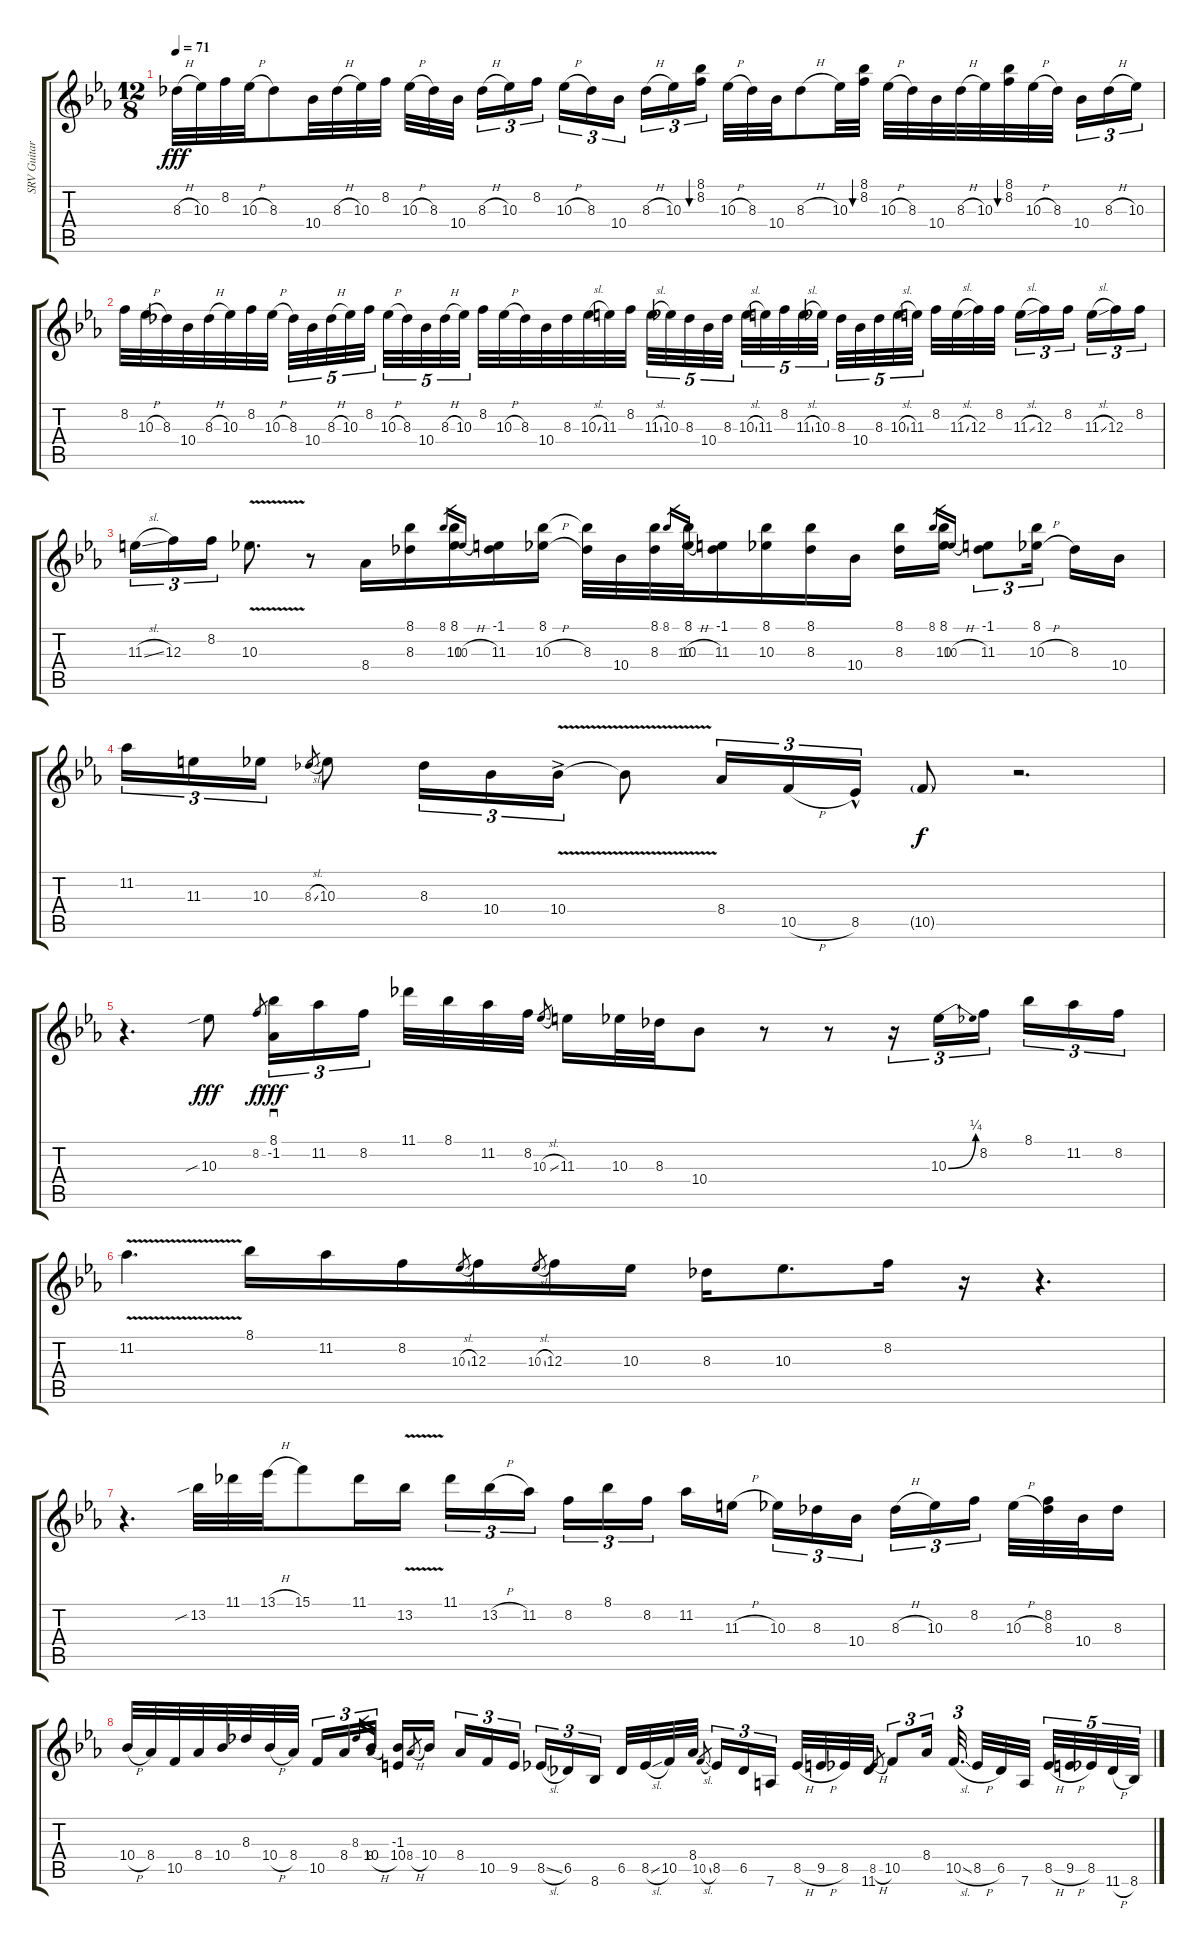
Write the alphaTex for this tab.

\track ("SRV Guitar" "SRV Guitar") {instrument acousticguitarsteel}
\staff {score tabs}
\tuning (D4 A3 F3 C3 G2 D2) {hide}
\ts (12 8)
\tempo 71
\clef g2
\ks eb
8.3{h}.32{dy fff} 10.3.32 8.2.32 10.3{h}.32 8.3.8 10.4.32 8.3{h}.32 10.3.32 8.2.32 10.3{h}.32 8.3.32 10.4.32{beam splitsecondary} 8.3{h}.16{tu (3 2)} 10.3.16{tu (3 2)} 8.2.16{tu (3 2) beam splitsecondary} 10.3{h}.16{tu (3 2)} 8.3.16{tu (3 2)} 10.4.16{tu (3 2) beam splitsecondary} 8.3{h}.16{tu (3 2)} 10.3.16{tu (3 2)} (8.1 8.2).16{tu (3 2) bu 30 beam splitsecondary} 10.3{h}.32 8.3.32 10.4.32 8.3{h}.8 10.3.32 (8.1 8.2).32{bu 30} 10.3{h}.32 8.3.32 10.4.32 8.3{h}.32 10.3.32 (8.1 8.2).32{bu 30} 10.3{h}.32 8.3.32{beam splitsecondary} 10.4.16{tu (3 2)} 8.3{h}.16{tu (3 2)} 10.3.16{tu (3 2)} |
8.2.32 10.3{h}.32 8.3.32 10.4.32 8.3{h}.32 10.3.32 8.2.32 10.3{h}.32{beam splitsecondary} 8.3.32{tu (5 4)} 10.4.32{tu (5 4)} 8.3{h}.32{tu (5 4)} 10.3.32{tu (5 4)} 8.2.32{tu (5 4)} 10.3{h}.32{tu (5 4)} 8.3.32{tu (5 4)} 10.4.32{tu (5 4)} 8.3{h}.32{tu (5 4)} 10.3.32{tu (5 4) beam splitsecondary} 8.2.32 10.3{h}.32 8.3.32 10.4.32 8.3.32 10.3{sl}.32 11.3.32 8.2.32 11.3{sl}.32{tu (5 4)} 10.3.32{tu (5 4)} 8.3.32{tu (5 4)} 10.4.32{tu (5 4)} 8.3.32{tu (5 4) beam splitsecondary} 10.3{sl}.32{tu (5 4)} 11.3.32{tu (5 4)} 8.2.32{tu (5 4)} 11.3{sl}.32{tu (5 4)} 10.3.32{tu (5 4) beam splitsecondary} 8.3.32{tu (5 4)} 10.4.32{tu (5 4)} 8.3.32{tu (5 4)} 10.3{sl}.32{tu (5 4)} 11.3.32{tu (5 4)} 8.2.32 11.3{sl}.32 12.3.32 8.2.32{beam splitsecondary} 11.3{sl}.16{tu (3 2)} 12.3.16{tu (3 2)} 8.2.16{tu (3 2) beam splitsecondary} 11.3{sl}.16{tu (3 2)} 12.3.16{tu (3 2)} 8.2.16{tu (3 2)} |
11.3{sl}.16{tu (3 2)} 12.3.16{tu (3 2)} 8.2.16{tu (3 2)} 10.3{v}.8{d} r.8 8.4.16 (8.1 8.3).16 (8.1 10.3).16 8.1.16{gr} 10.3{h}.16{gr} (-1.1 11.3).16 (8.1 10.3{h}).16 (8.1{t} 8.3).32 10.4.32 (8.1 8.3).32 (8.1 10.3).32 8.1.16{gr} 10.3{h}.16{gr} (-1.1 11.3).16 (8.1 10.3).16 (8.1 8.3).16 10.4.16 (8.1 8.3).16 (8.1 10.3).16 8.1.16{gr} 10.3{h}.16{gr} (-1.1 11.3).8{tu (3 2)} (8.1 10.3{h}).16{tu (3 2) beam splitsecondary} 8.3.16 10.4.16 |
11.2.16{tu (3 2)} 11.3.16{tu (3 2)} 10.3.16{tu (3 2)} 8.3{sl}.8{gr} 10.3.8 8.3.16{tu (3 2)} 10.4.16{tu (3 2)} 10.4{v ac}.16{tu (3 2)} 10.4{v t}.8 8.4.16{tu (3 2)} 10.5{h}.16{tu (3 2)} 8.5{hac}.16{tu (3 2)} 10.5{g}.8{dy f} r.2{d} |
r.4{d} 10.3{sib}.8{dy fff} 8.2.8{gr dy f} (8.1 -1.2).16{sd tu (3 2) dy fff} 11.2.16{tu (3 2)} 8.2.16{tu (3 2) beam splitsecondary} 11.1.32 8.1.32 11.2.32 8.2.32 10.3{sl}.8{gr} 11.3.16 10.3.32 8.3.32 10.4.8 r.8 r.8 r.16{tu (3 2)} 10.3{be (bend 0 0 60 1)}.16{tu (3 2)} 8.2.16{tu (3 2) beam splitsecondary} 8.1.16{tu (3 2)} 11.2.16{tu (3 2)} 8.2.16{tu (3 2)} |
11.2{v}.4{d} 8.1.16 11.2.16 8.2.16 10.3{sl}.8{gr} 12.3.16 10.3{sl}.8{gr} 12.3.16 10.3.16 8.3.16 10.3.8{d} 8.2.16 r.16 r.4{d} |
r.4{d} 13.2{sib}.32 11.1.32 13.1{h}.32 15.1.8 11.1.16 13.2{v}.16{beam splitsecondary} 11.1.16{tu (3 2)} 13.2{h}.16{tu (3 2)} 11.2.16{tu (3 2) beam splitsecondary} 8.2.16{tu (3 2)} 8.1.16{tu (3 2)} 8.2.16{tu (3 2) beam splitsecondary} 11.2.16 11.3{h}.16{beam splitsecondary} 10.3.16{tu (3 2)} 8.3.16{tu (3 2)} 10.4.16{tu (3 2) beam splitsecondary} 8.3{h}.16{tu (3 2)} 10.3.16{tu (3 2)} 8.2.16{tu (3 2) beam splitsecondary} 10.3{h}.32 (8.2 8.3).32 10.4.32 8.3.16 |
10.4{h}.32 8.4.32 10.5.32 8.4.32 10.4.32 8.3.32 10.4{h}.32 8.4.32{beam splitsecondary} 10.5.16{tu (3 2)} 8.4.16{tu (3 2)} 10.4.16{tu (3 2)} 8.3.16{gr} 8.4{h}.16{gr} (-1.3 10.4).16 8.4{h}.8{gr} 10.4.16{beam splitsecondary} 8.4.16{tu (3 2)} 10.5.16{tu (3 2)} 9.5.16{tu (3 2) beam splitsecondary} 8.5{sl}.16{tu (3 2)} 6.5.16{tu (3 2)} 8.6.16{tu (3 2)} 6.5.32 8.5{sl}.32 10.5.32 8.4.32 10.5{sl}.8{gr beam splitsecondary} 8.5.16{tu (3 2)} 6.5.16{tu (3 2)} 7.6.16{tu (3 2) beam splitsecondary} 8.5{h}.32 9.5{h}.32 8.5.32 11.6.32 8.5{h}.8{gr} 10.5.8{tu (3 2)} 8.4.16{tu (3 2) beam splitsecondary} 10.5{sl}.32{d tu (3 2) beam splitsecondary} 8.5{h}.32 6.5.32 7.6.32{beam splitsecondary} 8.5{h}.32{tu (5 4)} 9.5{h}.32{tu (5 4)} 8.5.32{tu (5 4)} 11.6{h}.32{tu (5 4)} 8.6.32{tu (5 4)}
